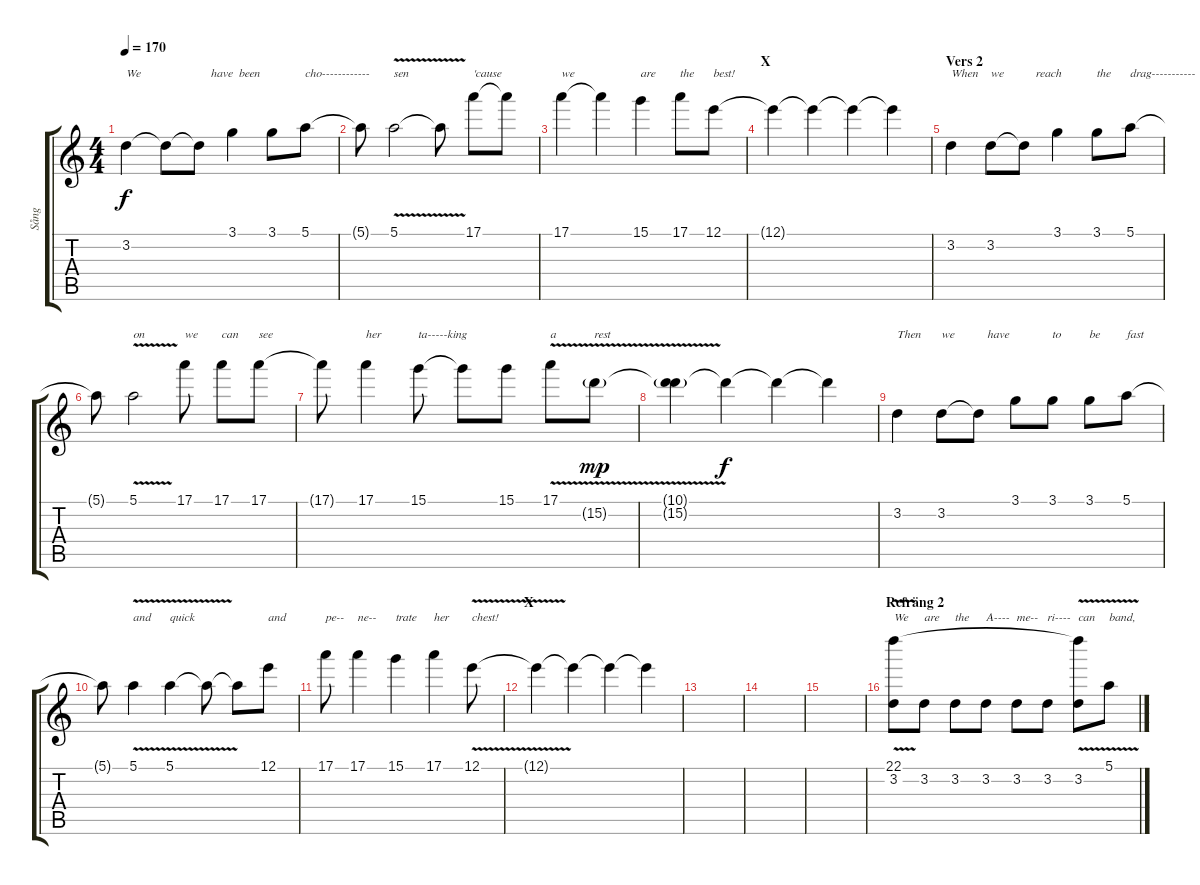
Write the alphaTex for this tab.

\track ("Sång" "Sång") {instrument overdrivenguitar}
\staff {score tabs}
\tuning (E4 B3 G3 D3 A2 E2) {hide}
\ts (4 4)
\tempo 170
\clef g2
\ks c
3.2.4{txt "We" dy f} 3.2{t}.8 3.2{t}.8{txt "    have  been"} 3.1.4 3.1.8 5.1.8{txt "cho------------"} |
5.1{t}.8 5.1{v}.2{txt "sen"} 5.1{t}.8 17.1.8{txt "'cause"} 17.1{t}.8 |
17.1.4{txt "we"} 17.1{t}.4 15.1.4{txt "are"} 17.1.8{txt "the"} 12.1.8{txt "best!"} |
\section ("" "X")
12.1{t}.4 12.1{t}.4 12.1{t}.4 12.1{t}.4 |
\section ("" "Vers 2")
3.2.4{txt "When"} 3.2.8{txt "we"} 3.2{t}.8{txt "    reach"} 3.1.4 3.1.8{txt "the"} 5.1.8{txt "drag-----------"} |
5.1{t}.8 5.1{v}.2{txt "on"} 17.1.8{txt "we"} 17.1.8{txt "can"} 17.1.8{txt "see"} |
17.1{t}.8 17.1.4{txt "her"} 15.1.8{txt "ta-----king"} 15.1{t}.8 15.1.8 17.1{v}.8{txt "a"} 15.2{v g}.8{txt "rest" dy mp} |
(10.1{g} 15.2{t}).4 15.2{t}.4{dy f} 15.2{t}.4 15.2{t}.4 |
3.2.4{txt "Then"} 3.2.8{txt "we"} 3.2{t}.8{txt "   have"} 3.1.8 3.1.8{txt "to"} 3.1.8{txt "be"} 5.1.8{txt "fast"} |
5.1{t}.8 5.1{v}.4{txt "and"} 5.1{v}.4{txt "quick"} 5.1{t}.8 5.1{t}.8 12.1.8{txt "and"} |
17.1.8{txt "pe--"} 17.1.4{txt "ne--"} 15.1.4{txt "trate"} 17.1.4{txt "her"} 12.1{v}.8{txt "chest!"} |
\section ("" "X")
12.1{t}.4 12.1{t}.4 12.1{t}.4 12.1{t}.4 |
|
|
|
\section ("" "Refräng 2")
(22.1{v} 3.2).8{txt "We"} 3.2.8{txt "are"} 3.2.8{txt "the"} 3.2.8{txt "A----"} 3.2.8{txt "me--"} 3.2.8{txt "ri----"} (22.1{t} 3.2).8{txt "can"} 5.1{v}.8{txt "band,"}
